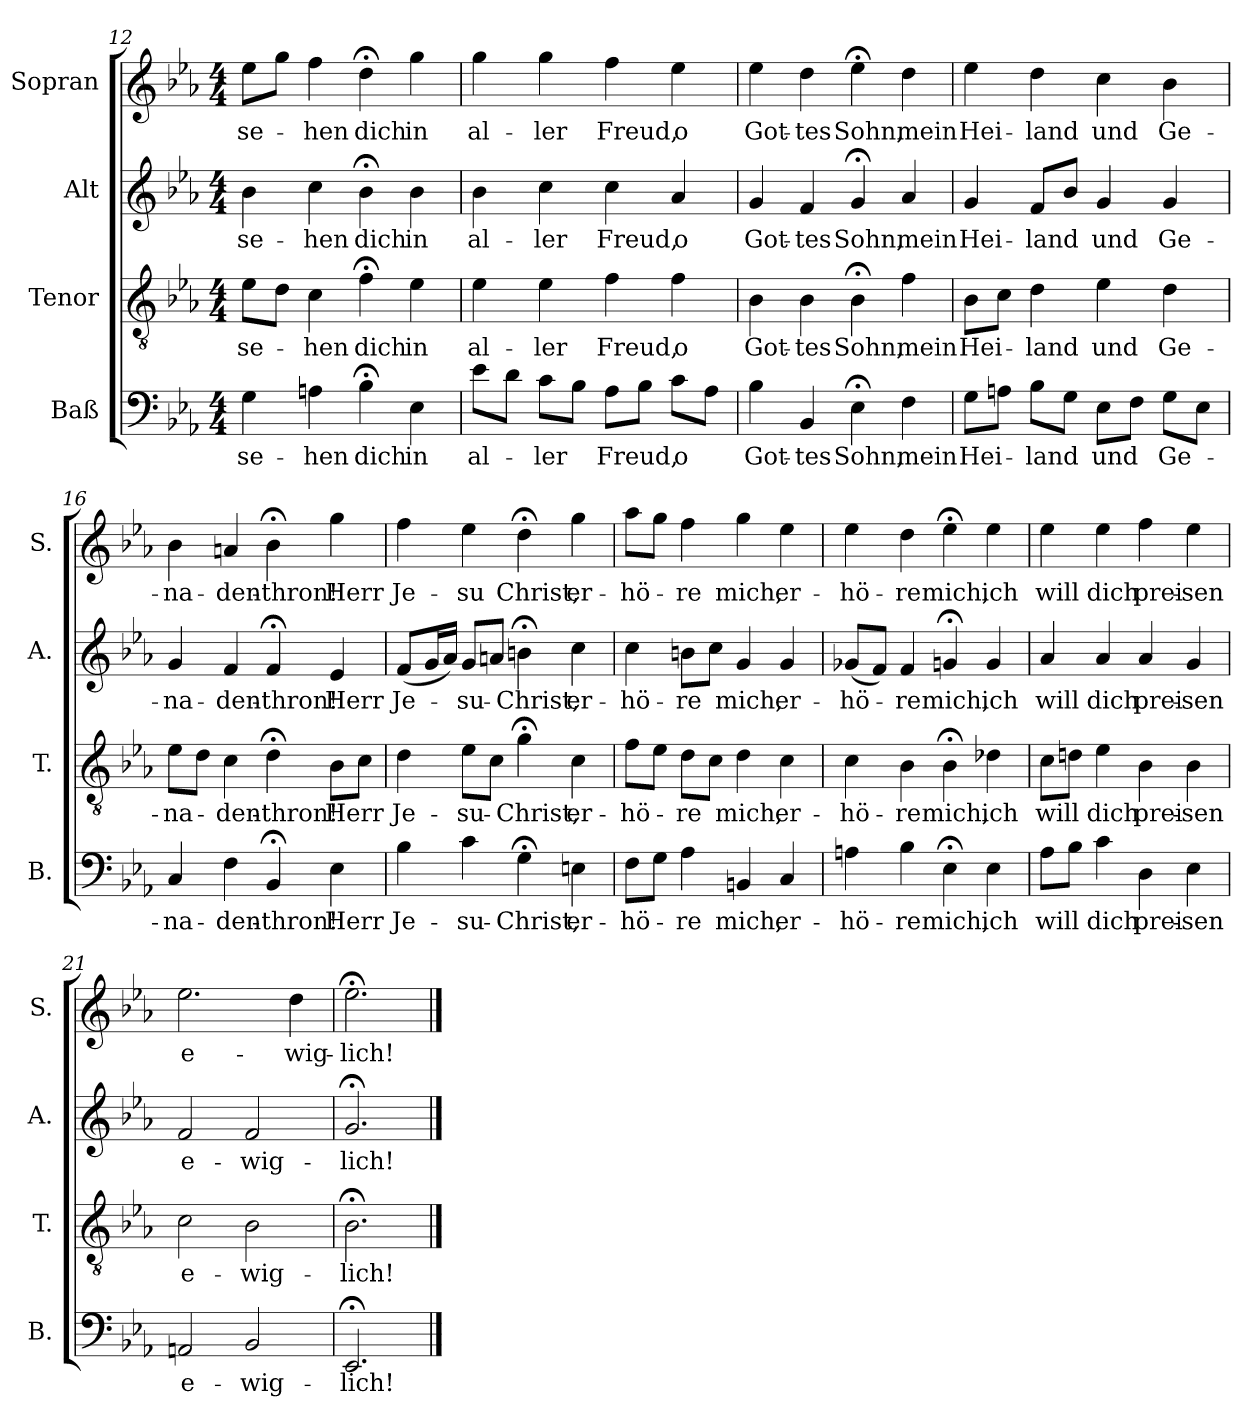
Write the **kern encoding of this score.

**kern	**text	**kern	**text	**kern	**text	**kern	**text
*part4	*part4	*part3	*part3	*part2	*part2	*part1	*part1
*staff4	*staff4	*staff3	*staff3	*staff2	*staff2	*staff1	*staff1
*I"Baß	*	*I"Tenor	*	*I"Alt	*	*I"Sopran	*
*I'B.	*	*I'T.	*	*I'A.	*	*I'S.	*
*clefF4	*	*clefGv2	*	*clefG2	*	*clefG2	*
*k[b-e-a-]	*	*k[b-e-a-]	*	*k[b-e-a-]	*	*k[b-e-a-]	*
*E-:	*	*E-:	*	*E-:	*	*E-:	*
*M4/4	*	*M4/4	*	*M4/4	*	*M4/4	*
=12	=12	=12	=12	=12	=12	=12	=12
!	!LO:LY:b	!	!LO:LY:b	!	!LO:LY:b	!	!LO:LY:b
4G\	se-	8e-\L	se-	4b-\	se-	8ee-\L	se-
.	.	8d\J	.	.	.	8gg\J	.
!	!LO:LY:b	!	!LO:LY:b	!	!LO:LY:b	!	!LO:LY:b
4An\	-hen	4c\	-hen	4cc\	-hen	4ff\	-hen
!	!LO:LY:b	!	!LO:LY:b	!	!LO:LY:b	!	!LO:LY:b
4B-;<\	dich	4f;<\	dich	4b-;<\	dich	4dd;<\	dich
!	!LO:LY:b	!	!LO:LY:b	!	!LO:LY:b	!	!LO:LY:b
4E-\	in	4e-\	in	4b-\	in	4gg\	in
!!LO:LB:g=z
=13	=13	=13	=13	=13	=13	=13	=13
!	!LO:LY:b	!	!LO:LY:b	!	!LO:LY:b	!	!LO:LY:b
8e-\L	al-	4e-\	al-	4b-\	al-	4gg\	al-
8d\J	.	.	.	.	.	.	.
!	!LO:LY:b	!	!LO:LY:b	!	!LO:LY:b	!	!LO:LY:b
8c\L	-ler	4e-\	-ler	4cc\	-ler	4gg\	-ler
8B-\J	.	.	.	.	.	.	.
!	!LO:LY:b	!	!LO:LY:b	!	!LO:LY:b	!	!LO:LY:b
8A-i\L	Freud,	4f\	Freud,	4cc\	Freud,	4ff\	Freud,
8B-\J	.	.	.	.	.	.	.
!	!LO:LY:b	!	!LO:LY:b	!	!LO:LY:b	!	!LO:LY:b
8c\L	o	4f\	o	4a-/	o	4ee-\	o
8A-\J	.	.	.	.	.	.	.
=14	=14	=14	=14	=14	=14	=14	=14
!	!LO:LY:b	!	!LO:LY:b	!	!LO:LY:b	!	!LO:LY:b
4B-\	Got-	4B-\	Got-	4g/	Got-	4ee-\	Got-
!	!LO:LY:b	!	!LO:LY:b	!	!LO:LY:b	!	!LO:LY:b
4BB-/	-tes	4B-\	-tes	4f/	-tes	4dd\	-tes
!	!LO:LY:b	!	!LO:LY:b	!	!LO:LY:b	!	!LO:LY:b
4E-;<\	Sohn,	4B-;<\	Sohn,	4g;</	Sohn,	4ee-;<\	Sohn,
!	!LO:LY:b	!	!LO:LY:b	!	!LO:LY:b	!	!LO:LY:b
4F\	mein	4f\	mein	4a-/	mein	4dd\	mein
=15	=15	=15	=15	=15	=15	=15	=15
!	!LO:LY:b	!	!LO:LY:b	!	!LO:LY:b	!	!LO:LY:b
8G\L	Hei-	8B-\L	Hei-	4g/	Hei-	4ee-\	Hei-
8An\J	.	8c\J	.	.	.	.	.
!	!LO:LY:b	!	!LO:LY:b	!	!LO:LY:b	!	!LO:LY:b
8B-\L	-land	4d\	-land	8f/L	-land	4dd\	-land
8G\J	.	.	.	8b-/J	.	.	.
!	!LO:LY:b	!	!LO:LY:b	!	!LO:LY:b	!	!LO:LY:b
8E-\L	und	4e-\	und	4g/	und	4cc\	und
8F\J	.	.	.	.	.	.	.
!	!LO:LY:b	!	!LO:LY:b	!	!LO:LY:b	!	!LO:LY:b
8G\L	Ge-	4d\	Ge-	4g/	Ge-	4b-\	Ge-
8E-\J	.	.	.	.	.	.	.
=16	=16	=16	=16	=16	=16	=16	=16
!	!LO:LY:b	!	!LO:LY:b	!	!LO:LY:b	!	!LO:LY:b
4C/	-na-	8e-\L	-na-	4g/	-na-	4b-\	-na-
.	.	8d\J	.	.	.	.	.
!	!LO:LY:b	!	!LO:LY:b	!	!LO:LY:b	!	!LO:LY:b
4F\	-den-	4c\	-den-	4f/	-den-	4an/	-den-
!	!LO:LY:b	!	!LO:LY:b	!	!LO:LY:b	!	!LO:LY:b
4BB-;</	-thron!	4d;<\	-thron!	4f;</	-thron!	4b-;<\	-thron!
!	!LO:LY:b	!	!LO:LY:b	!	!LO:LY:b	!	!LO:LY:b
4E-\	Herr	8B-\L	Herr	4e-/	Herr	4gg\	Herr
.	.	8c\J	.	.	.	.	.
!!LO:PB:g=z
=17	=17	=17	=17	=17	=17	=17	=17
!	!LO:LY:b	!	!LO:LY:b	!	!LO:LY:b	!	!LO:LY:b
4B-\	Je-	4d\	Je-	(<8f/L	Je-	4ff\	Je-
.	.	.	.	16g/L	.	.	.
.	.	.	.	16a-/JJ)	.	.	.
!	!LO:LY:b	!	!LO:LY:b	!	!LO:LY:b	!	!LO:LY:b
4c\	-su-	8e-\L	-su-	8g/L	-su-	4ee-\	-su
.	.	8c\J	.	8an/J	.	.	.
!	!LO:LY:b	!	!LO:LY:b	!	!LO:LY:b	!	!LO:LY:b
4G;<\	-Christ,	4g;<\	-Christ,	4bn;<\	-Christ,	4dd;<\	Christ,
!	!LO:LY:b	!	!LO:LY:b	!	!LO:LY:b	!	!LO:LY:b
4En\	er-	4c\	er-	4cc\	er-	4gg\	er-
=18	=18	=18	=18	=18	=18	=18	=18
!	!LO:LY:b	!	!LO:LY:b	!	!LO:LY:b	!	!LO:LY:b
8F\L	-hö-	8f\L	-hö-	4cc\	-hö-	8aa-\L	-hö-
8G\J	.	8e-\J	.	.	.	8gg\J	.
!	!LO:LY:b	!	!LO:LY:b	!	!LO:LY:b	!	!LO:LY:b
4A-\	-re	8d\L	-re	8bn\L	-re	4ff\	-re
.	.	8c\J	.	8cc\J	.	.	.
!	!LO:LY:b	!	!LO:LY:b	!	!LO:LY:b	!	!LO:LY:b
4BBn/	mich,	4d\	mich,	4g/	mich,	4gg\	mich,
!	!LO:LY:b	!	!LO:LY:b	!	!LO:LY:b	!	!LO:LY:b
4C/	er-	4c\	er-	4g/	er-	4ee-\	er-
=19	=19	=19	=19	=19	=19	=19	=19
!	!LO:LY:b	!	!LO:LY:b	!	!LO:LY:b	!	!LO:LY:b
4An\	-hö-	4c\	-hö-	(<8g-X/L	-hö-	4ee-\	-hö-
.	.	.	.	8f/J)	.	.	.
!	!LO:LY:b	!	!LO:LY:b	!	!LO:LY:b	!	!LO:LY:b
4B-\	-re	4B-\	-re	4f/	-re	4dd\	-re
!	!LO:LY:b	!	!LO:LY:b	!	!LO:LY:b	!	!LO:LY:b
4E-;<\	mich,	4B-;<\	mich,	4gn;</	mich,	4ee-;<\	mich,
!	!LO:LY:b	!	!LO:LY:b	!	!LO:LY:b	!	!LO:LY:b
4E-\	ich	4d-X\	ich	4g/	ich	4ee-\	ich
=20	=20	=20	=20	=20	=20	=20	=20
!	!LO:LY:b	!	!LO:LY:b	!	!LO:LY:b	!	!LO:LY:b
8A-i\L	will	8c\L	will	4a-/	will	4ee-\	will
8B-\J	.	8dni\J	.	.	.	.	.
!	!LO:LY:b	!	!LO:LY:b	!	!LO:LY:b	!	!LO:LY:b
4c\	dich	4e-\	dich	4a-/	dich	4ee-\	dich
!	!LO:LY:b	!	!LO:LY:b	!	!LO:LY:b	!	!LO:LY:b
4D\	prei-	4B-\	prei-	4a-/	prei-	4ff\	prei-
!	!LO:LY:b	!	!LO:LY:b	!	!LO:LY:b	!	!LO:LY:b
4E-\	-sen	4B-\	-sen	4g/	-sen	4ee-\	-sen
!!LO:LB:g=z
=21	=21	=21	=21	=21	=21	=21	=21
!	!LO:LY:b	!	!LO:LY:b	!	!LO:LY:b	!	!LO:LY:b
2AAn/	e-	2c\	e-	2f/	e-	2.ee-\	e-
!	!LO:LY:b	!	!LO:LY:b	!	!LO:LY:b	!	!
2BB-/	-wig-	2B-\	-wig-	2f/	-wig-	.	.
!	!	!	!	!	!	!	!LO:LY:b
.	.	.	.	.	.	4dd\	-wig-
=22	=22	=22	=22	=22	=22	=22	=22
!	!LO:LY:b	!	!LO:LY:b	!	!LO:LY:b	!	!LO:LY:b
2.EE-;</	-lich!	2.B-;<\	-lich!	2.g;</	-lich!	2.ee-;<\	-lich!
==	==	==	==	==	==	==	==
*-	*-	*-	*-	*-	*-	*-	*-
